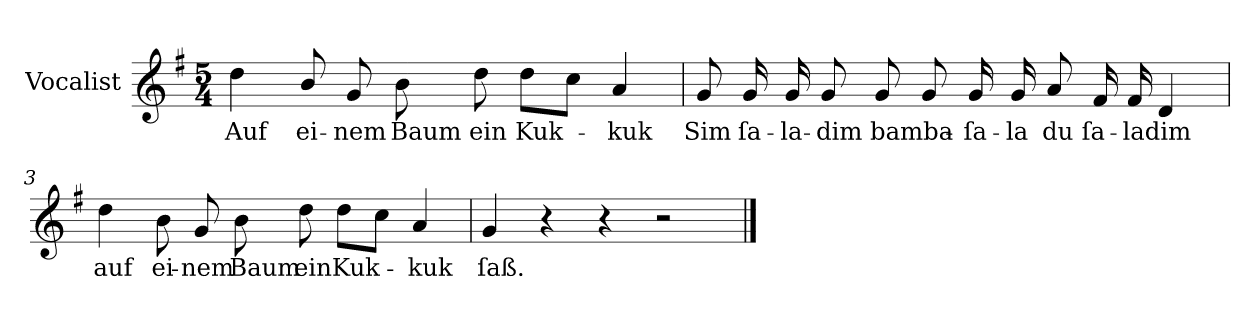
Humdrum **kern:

**kern	**text
*part1	*part1
*staff1	*staff1
*I"Vocalist	*
*k[f#]	*
*G:	*
*M5/4	*
=1	=1
4dd	Auf
8b/	ei-
8g	-nem
8b	Baum
8dd	ein
8ddL	Kuk-
8ccJ	.
4a	-kuk
=2	=2
8g	Sim
16g	ſa-
16g	-la-
8g	-dim
8g	bamba-
8g	.
16g	-ſa-
16g	-la
8a	du
16f#	ſa-
16f#	-ladim
4d	.
=3	=3
4dd	auf
8b	ei-
8g	-nem
8b	Baum
8dd	ein
8ddL	Kuk-
8ccJ	.
4a	-kuk
=4	=4
4g	ſaß.
4r	.
4r	.
2r	.
==	==
*-	*-
